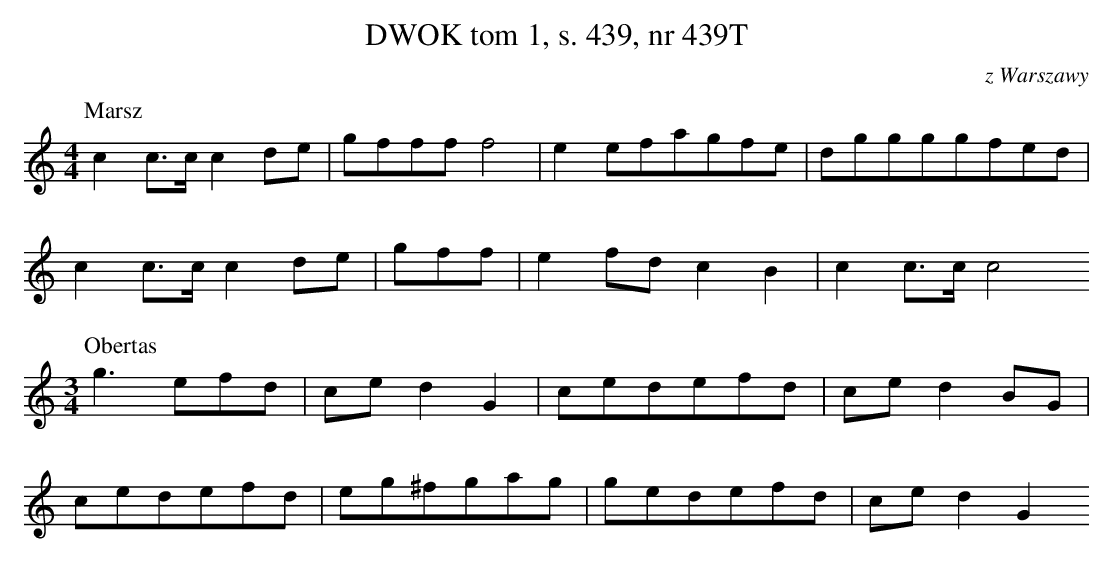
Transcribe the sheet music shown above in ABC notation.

X:1
T: DWOK tom 1, s. 439, nr 439T
O: z Warszawy
M: 4/4
L: 1/16
K: C
P: Marsz
c4c3cc4d2e2 | g2f2f2f2f8 |\
e4e2f2a2g2f2e2 | d2g2g2g2g2f2e2d2 |
c4c3cc4d2e2 | g2f2f2|\
e4f2d2c4B4 | c4c3cc8
M: 3/4
L: 1/8
P: Obertas
g3efd | ced2G2 | cedefd | ced2BG |
cedefd | eg^fgag | gedefd | ced2G2
